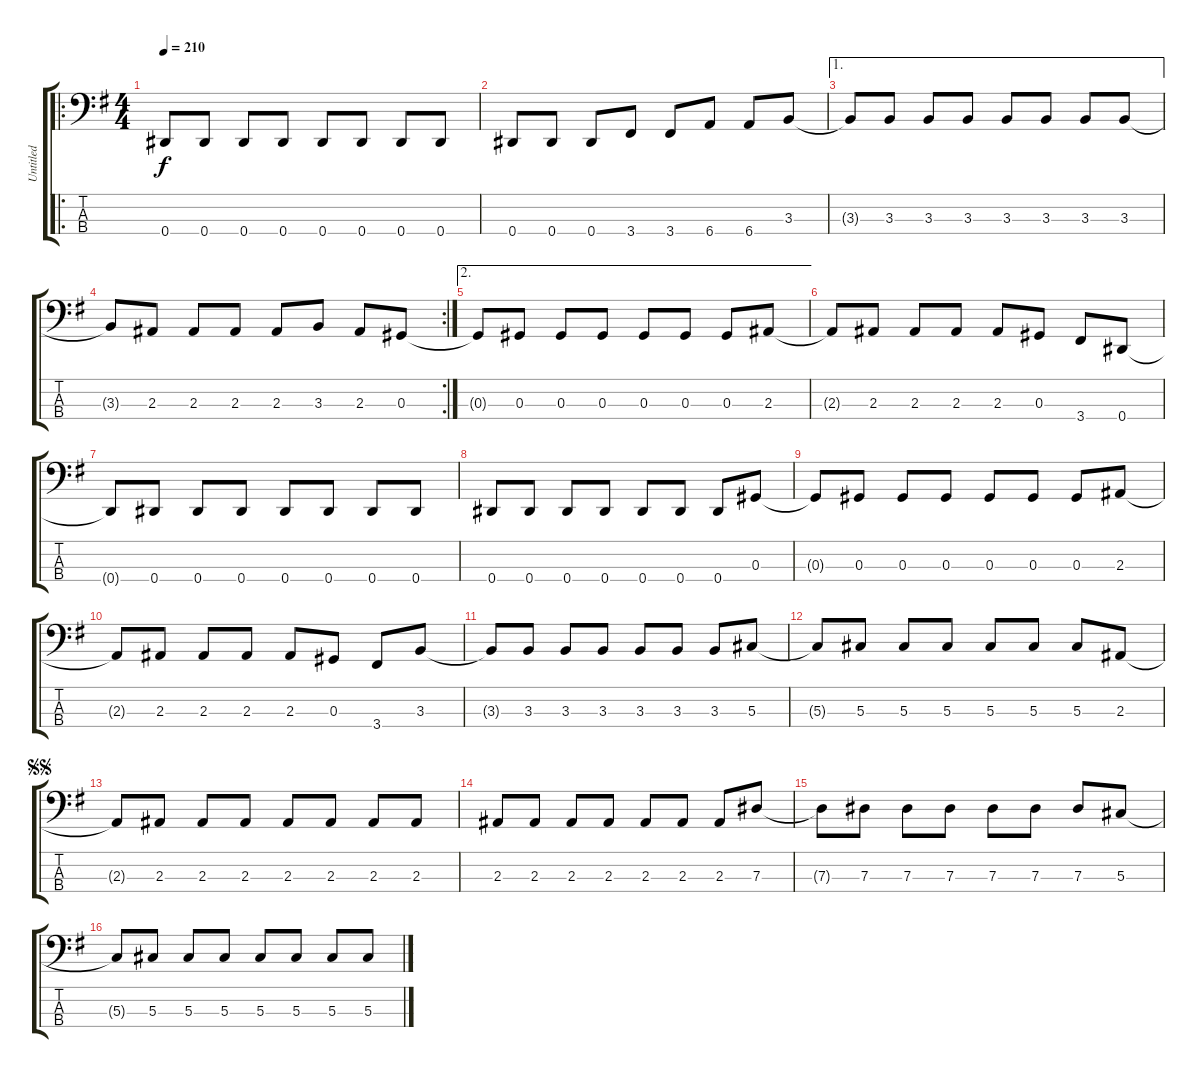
\track ("Untitled" "Untitled") {instrument electricbassfinger}
\staff {score tabs}
\tuning (Gb2 Db2 Ab1 Eb1) {hide}
\ro
\ts (4 4)
\tempo 210
\clef f4
\ks g
0.4{t}.8{dy f} 0.4.8 0.4.8 0.4.8 0.4.8 0.4.8 0.4.8 0.4.8 |
0.4.8 0.4.8 0.4.8 3.4.8 3.4.8 6.4.8 6.4.8 3.3.8 |
\ae 1
3.3{t}.8 3.3.8 3.3.8 3.3.8 3.3.8 3.3.8 3.3.8 3.3.8 |
\rc 2
3.3{t}.8 2.3.8 2.3.8 2.3.8 2.3.8 3.3.8 2.3.8 0.3.8 |
\ae 2
0.3{t}.8 0.3.8 0.3.8 0.3.8 0.3.8 0.3.8 0.3.8 2.3.8 |
2.3{t}.8 2.3.8 2.3.8 2.3.8 2.3.8 0.3.8 3.4.8 0.4.8 |
0.4{t}.8 0.4.8 0.4.8 0.4.8 0.4.8 0.4.8 0.4.8 0.4.8 |
0.4.8 0.4.8 0.4.8 0.4.8 0.4.8 0.4.8 0.4.8 0.3.8 |
0.3{t}.8 0.3.8 0.3.8 0.3.8 0.3.8 0.3.8 0.3.8 2.3.8 |
2.3{t}.8 2.3.8 2.3.8 2.3.8 2.3.8 0.3.8 3.4.8 3.3.8 |
3.3{t}.8 3.3.8 3.3.8 3.3.8 3.3.8 3.3.8 3.3.8 5.3.8 |
5.3{t}.8 5.3.8 5.3.8 5.3.8 5.3.8 5.3.8 5.3.8 2.3.8 |
\jump segnosegno
2.3{t}.8 2.3.8 2.3.8 2.3.8 2.3.8 2.3.8 2.3.8 2.3.8 |
2.3.8 2.3.8 2.3.8 2.3.8 2.3.8 2.3.8 2.3.8 7.3.8 |
7.3{t}.8 7.3.8 7.3.8 7.3.8 7.3.8 7.3.8 7.3.8 5.3.8 |
5.3{t}.8 5.3.8 5.3.8 5.3.8 5.3.8 5.3.8 5.3.8 5.3.8
